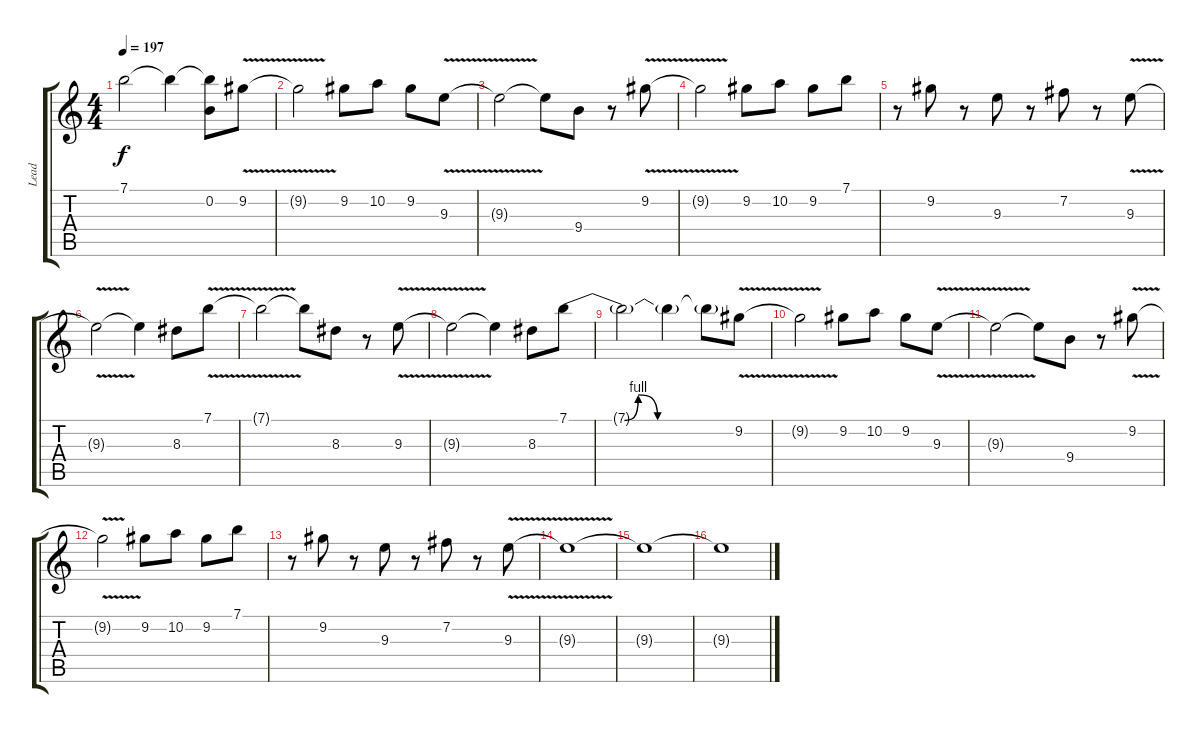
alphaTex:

\track ("Lead" "Lead") {instrument overdrivenguitar}
\staff {score tabs}
\tuning (E4 B3 G3 D3 A2 E2) {hide}
\ts (4 4)
\tempo 197
\clef g2
\ks c
7.1{t}.2{dy f} 7.1{t}.4 (7.1{t} 0.2).8 9.2{v}.8 |
9.2{t}.2 9.2.8 10.2.8 9.2.8 9.3{v}.8 |
9.3{t}.2 9.3{t}.8 9.4.8 r.8 9.2{v}.8 |
9.2{t}.2 9.2.8 10.2.8 9.2.8 7.1.8 |
r.8 9.2.8 r.8 9.3.8 r.8 7.2.8 r.8 9.3{v}.8 |
\section ("" "")
9.3{t}.2 9.3{t}.4 8.3.8 7.1{v}.8 |
7.1{t}.2 7.1{t}.8 8.3.8 r.8 9.3{v}.8 |
9.3{t}.2 9.3{t}.4 8.3.8 7.1{be (custom 0 0 20 0 25 4 32 0 60 0)}.8 |
7.1{t}.2 7.1{t}.4 7.1{t}.8 9.2{v}.8 |
9.2{t}.2 9.2.8 10.2.8 9.2.8 9.3{v}.8 |
9.3{t}.2 9.3{t}.8 9.4.8 r.8 9.2{v}.8 |
9.2{t}.2 9.2.8 10.2.8 9.2.8 7.1.8 |
r.8 9.2.8 r.8 9.3.8 r.8 7.2.8 r.8 9.3{v}.8 |
\section ("" "")
9.3{t}.1 |
9.3{t}.1 |
9.3{t}.1
